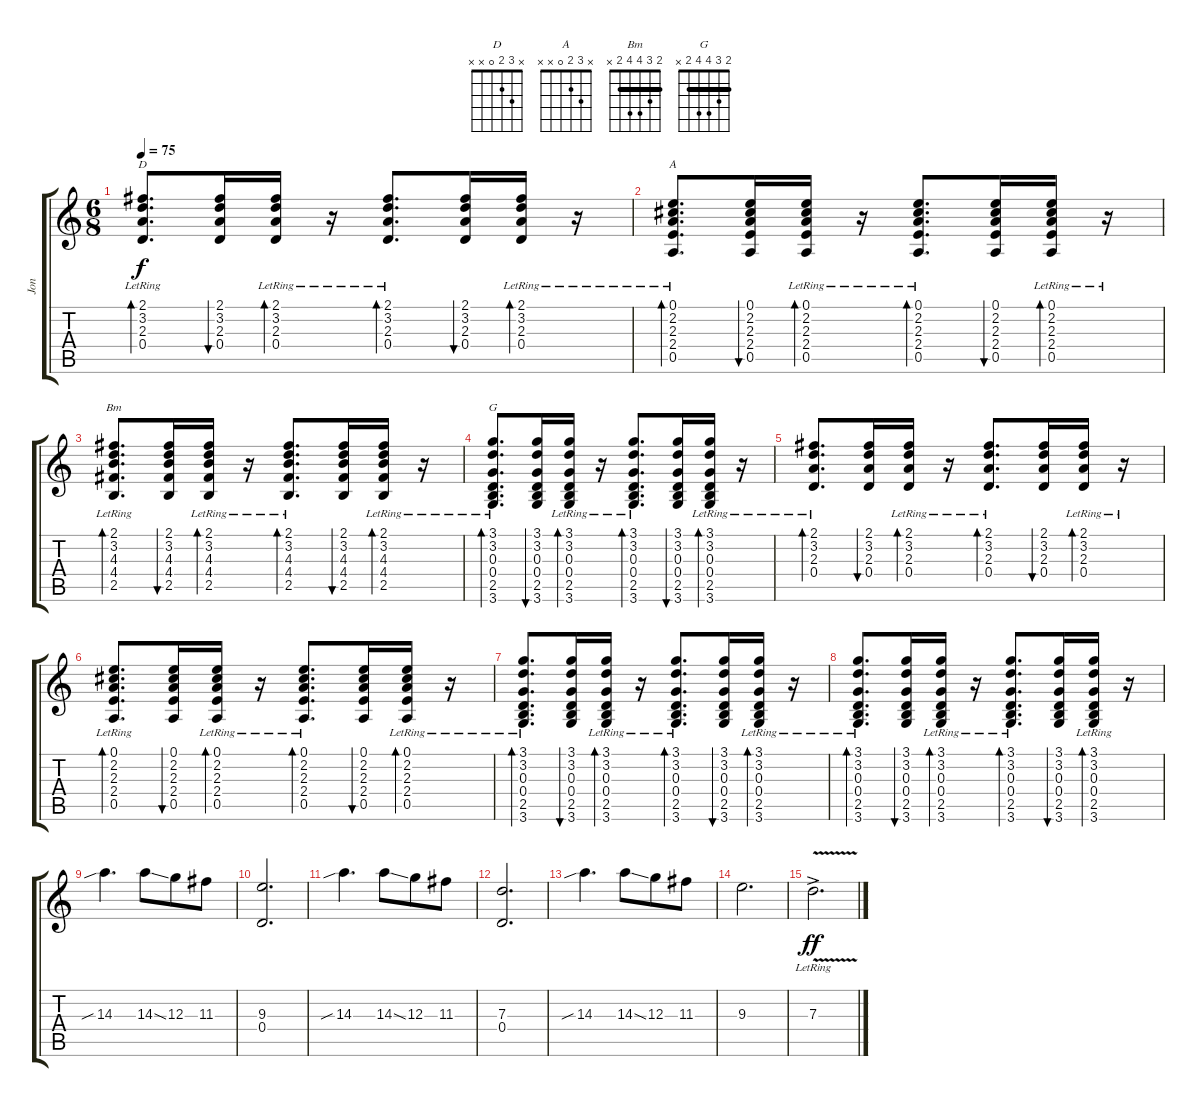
\track ("Jon" "Jon") {instrument acousticguitarsteel}
\staff {score tabs}
\tuning (E4 B3 G3 D3 A2 E2) {hide}
\chord ("D" x 3 2 0 x x)
\chord ("A" x 3 2 0 x x)
\chord ("Bm" 2 3 4 4 2 x) {barre 2}
\chord ("G" 2 3 4 4 2 x) {barre 2}
\ts (6 8)
\tempo 75
\clef g2
\ks c
(2.1 3.2{lr} 2.3{lr} 0.4{lr}).8{d bd 60 ch "D" dy f} (2.1 3.2 2.3 0.4).16{bu 60} (2.1 3.2{lr} 2.3{lr} 0.4{lr}).16{bd 60} r.16 (2.1 3.2{lr} 2.3{lr} 0.4{lr}).8{d bd 60} (2.1 3.2 2.3 0.4).16{bu 60} (2.1 3.2{lr} 2.3{lr} 0.4{lr}).16{bd 60} r.16 |
(0.1 2.2{lr} 2.3{lr} 2.4{lr} 0.5).8{d bd 60 ch "A"} (0.1 2.2 2.3 2.4 0.5).16{bu 60} (0.1 2.2{lr} 2.3{lr} 2.4{lr} 0.5).16{bd 60} r.16 (0.1 2.2{lr} 2.3{lr} 2.4{lr} 0.5).8{d bd 60} (0.1 2.2 2.3 2.4 0.5).16{bu 60} (0.1 2.2{lr} 2.3{lr} 2.4{lr} 0.5).16{bd 60} r.16 |
(2.1 3.2{lr} 4.3{lr} 4.4{lr} 2.5).8{d bd 60 ch "Bm"} (2.1 3.2 4.3 4.4 2.5).16{bu 60} (2.1 3.2{lr} 4.3{lr} 4.4{lr} 2.5).16{bd 60} r.16 (2.1 3.2{lr} 4.3{lr} 4.4{lr} 2.5).8{d bd 60} (2.1 3.2 4.3 4.4 2.5).16{bu 60} (2.1 3.2{lr} 4.3{lr} 4.4{lr} 2.5).16{bd 60} r.16 |
(3.1 3.2{lr} 0.3{lr} 0.4{lr} 2.5 3.6).8{d bd 60 ch "G"} (3.1 3.2 0.3 0.4 2.5 3.6).16{bu 60} (3.1 3.2{lr} 0.3{lr} 0.4{lr} 2.5 3.6).16{bd 60} r.16 (3.1 3.2{lr} 0.3{lr} 0.4{lr} 2.5 3.6).8{d bd 60} (3.1 3.2 0.3 0.4 2.5 3.6).16{bu 60} (3.1 3.2{lr} 0.3{lr} 0.4{lr} 2.5 3.6).16{bd 60} r.16 |
(2.1 3.2{lr} 2.3{lr} 0.4{lr}).8{d bd 60} (2.1 3.2 2.3 0.4).16{bu 60} (2.1 3.2{lr} 2.3{lr} 0.4{lr}).16{bd 60} r.16 (2.1 3.2{lr} 2.3{lr} 0.4{lr}).8{d bd 60} (2.1 3.2 2.3 0.4).16{bu 60} (2.1 3.2{lr} 2.3{lr} 0.4{lr}).16{bd 60} r.16 |
(0.1 2.2{lr} 2.3{lr} 2.4{lr} 0.5).8{d bd 60} (0.1 2.2 2.3 2.4 0.5).16{bu 60} (0.1 2.2{lr} 2.3{lr} 2.4{lr} 0.5).16{bd 60} r.16 (0.1 2.2{lr} 2.3{lr} 2.4{lr} 0.5).8{d bd 60} (0.1 2.2 2.3 2.4 0.5).16{bu 60} (0.1 2.2{lr} 2.3{lr} 2.4{lr} 0.5).16{bd 60} r.16 |
(3.1 3.2{lr} 0.3{lr} 0.4{lr} 2.5 3.6).8{d bd 60} (3.1 3.2 0.3 0.4 2.5 3.6).16{bu 60} (3.1 3.2{lr} 0.3{lr} 0.4{lr} 2.5 3.6).16{bd 60} r.16 (3.1 3.2{lr} 0.3{lr} 0.4{lr} 2.5 3.6).8{d bd 60} (3.1 3.2 0.3 0.4 2.5 3.6).16{bu 60} (3.1 3.2{lr} 0.3{lr} 0.4{lr} 2.5 3.6).16{bd 60} r.16 |
(3.1 3.2{lr} 0.3{lr} 0.4{lr} 2.5 3.6).8{d bd 60} (3.1 3.2 0.3 0.4 2.5 3.6).16{bu 60} (3.1 3.2{lr} 0.3{lr} 0.4{lr} 2.5 3.6).16{bd 60} r.16 (3.1 3.2{lr} 0.3{lr} 0.4{lr} 2.5 3.6).8{d bd 60} (3.1 3.2 0.3 0.4 2.5 3.6).16{bu 60} (3.1 3.2{lr} 0.3{lr} 0.4{lr} 2.5 3.6).16{bd 60} r.16 |
14.3{sib}.4{d volume 15} 14.3{ss}.8 12.3.8 11.3.8 |
(9.3 0.4).2{d} |
14.3{sib}.4{d} 14.3{ss}.8 12.3.8 11.3.8 |
(7.3 0.4).2{d} |
14.3{sib}.4{d} 14.3{ss}.8 12.3.8 11.3.8 |
9.3.2{d} |
7.3{v ac lr}.2{d dy ff}
